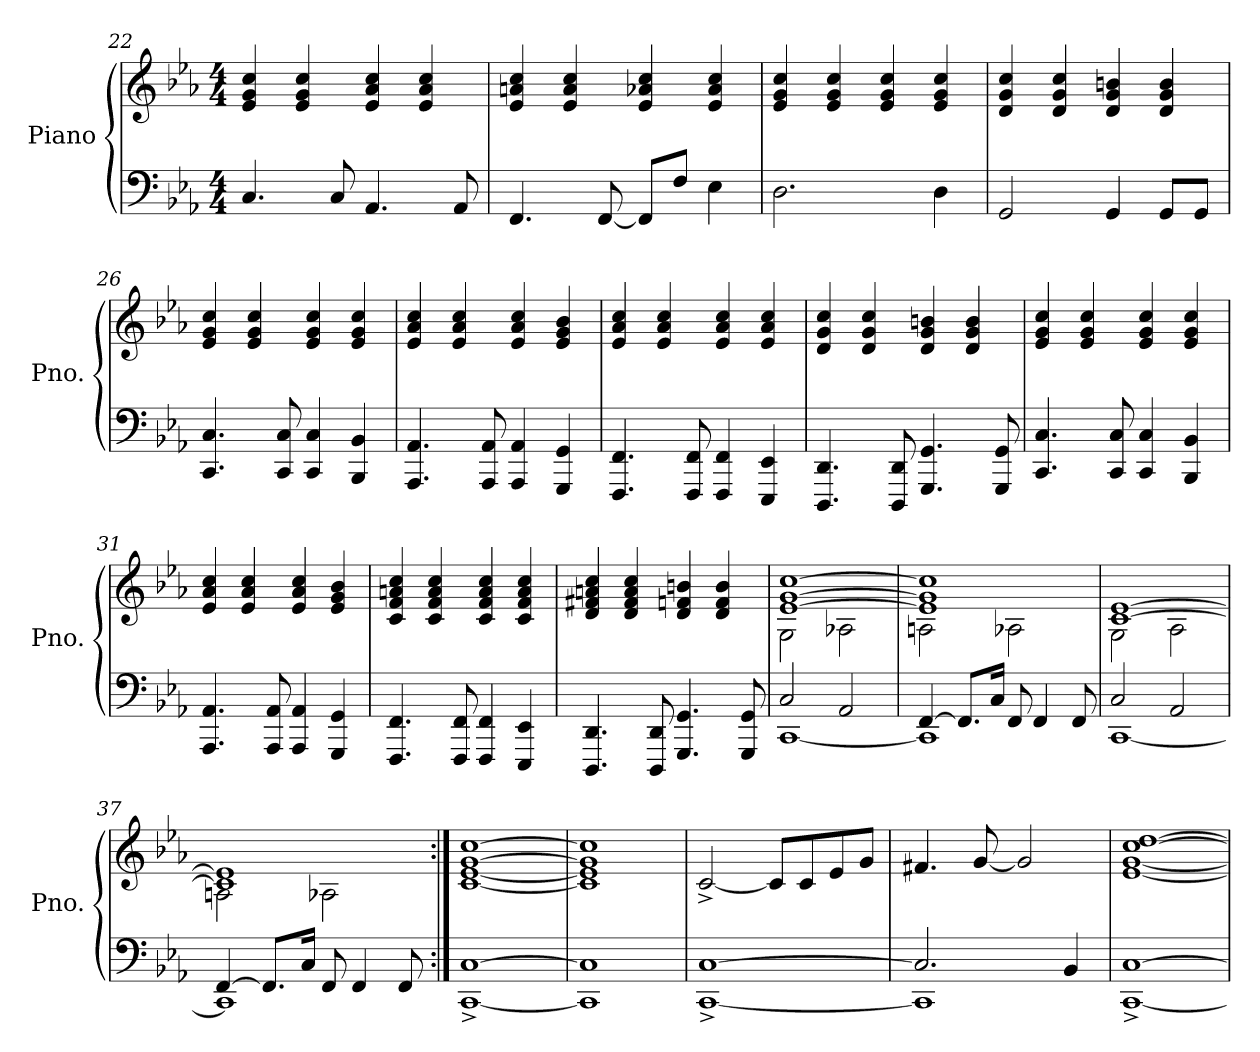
**kern	**kern
*part1	*part1
*staff2	*staff1
*I"Piano	*
*I'Pno.	*
!!LO:LB:g=z
*clefF4	*clefG2
*k[b-e-a-]	*k[b-e-a-]
*M4/4	*M4/4
=22	=22
4.C/	4e-/ 4g/ 4cc/
.	4e-/ 4g/ 4cc/
8C/	.
4.AA-/	4e-/ 4a-/ 4cc/
.	4e-/ 4a-/ 4cc/
8AA-/	.
=23	=23
4.FF/	4e-/ 4an/ 4cc/
.	4e-/ 4a/ 4cc/
[8FF/	.
8FF/L]	4e-/ 4a-X/ 4cc/
8F/J	.
4E-\	4e-/ 4a-/ 4cc/
=24	=24
2.D\	4e-/ 4g/ 4cc/
.	4e-/ 4g/ 4cc/
.	4e-/ 4g/ 4cc/
4D\	4e-/ 4g/ 4cc/
=25	=25
2GG/	4d/ 4g/ 4cc/
.	4d/ 4g/ 4cc/
4GG/	4d/ 4g/ 4bn/
8GG/L	4d/ 4g/ 4b/
8GG/J	.
=26	=26
4.CC/ 4.C/	4e-/ 4g/ 4cc/
.	4e-/ 4g/ 4cc/
8CC/ 8C/	.
4CC/ 4C/	4e-/ 4g/ 4cc/
4BBB-/ 4BB-/	4e-/ 4g/ 4cc/
=27	=27
4.AAA-/ 4.AA-/	4e-/ 4a-/ 4cc/
.	4e-/ 4a-/ 4cc/
8AAA-/ 8AA-/	.
4AAA-/ 4AA-/	4e-/ 4a-/ 4cc/
4GGG/ 4GG/	4e-/ 4g/ 4b-/
!!LO:PB:g=z
=28	=28
4.FFF/ 4.FF/	4e-/ 4a-/ 4cc/
.	4e-/ 4a-/ 4cc/
8FFF/ 8FF/	.
4FFF/ 4FF/	4e-/ 4a-/ 4cc/
4EEE-/ 4EE-/	4e-/ 4a-/ 4cc/
=29	=29
4.DDD/ 4.DD/	4d/ 4g/ 4cc/
.	4d/ 4g/ 4cc/
8DDD/ 8DD/	.
4.GGG/ 4.GG/	4d/ 4g/ 4bn/
.	4d/ 4g/ 4b/
8GGG/ 8GG/	.
=30	=30
4.CC/ 4.C/	4e-/ 4g/ 4cc/
.	4e-/ 4g/ 4cc/
8CC/ 8C/	.
4CC/ 4C/	4e-/ 4g/ 4cc/
4BBB-/ 4BB-/	4e-/ 4g/ 4cc/
=31	=31
4.AAA-/ 4.AA-/	4e-/ 4a-/ 4cc/
.	4e-/ 4a-/ 4cc/
8AAA-/ 8AA-/	.
4AAA-/ 4AA-/	4e-/ 4a-/ 4cc/
4GGG/ 4GG/	4e-/ 4g/ 4b-/
=32	=32
4.FFF/ 4.FF/	4c/ 4f/ 4an/ 4cc/
.	4c/ 4f/ 4a/ 4cc/
8FFF/ 8FF/	.
4FFF/ 4FF/	4c/ 4f/ 4a/ 4cc/
4EEE-/ 4EE-/	4c/ 4f/ 4a/ 4cc/
=33	=33
4.DDD/ 4.DD/	4d/ 4f#X/ 4an/ 4cc/
.	4d/ 4f#/ 4a/ 4cc/
8DDD/ 8DD/	.
4.GGG/ 4.GG/	4d/ 4fn/ 4bn/
.	4d/ 4f/ 4b/
8GGG/ 8GG/	.
!!LO:LB:g=z
=34	=34
*^	*^
2C/	[1CC	[1e- [1g [1cc	2G\
2AA-/	.	.	2A-X\
=35	=35	=35	=35
[4FF/	1CC]	1e-] 1g] 1cc]	2An\
8.FF/L]	.	.	.
16C/Jk	.	.	.
8FF/	.	.	2A-X\
4FF/	.	.	.
8FF/	.	.	.
=36	=36	=36	=36
2C/	[1CC	[1c [1e-	2G\
2AA-/	.	.	2A-\
=37	=37	=37	=37
[4FF/	1CC]	1c] 1e-]	2An\
8.FF/L]	.	.	.
16C/Jk	.	.	.
8FF/	.	.	2A-X\
4FF/	.	.	.
8FF/	.	.	.
*v	*v	*	*
*	*v	*v
=38:|!	=38:|!
[1CC^ [1C^	[1c [1e- [1g [1cc
=39	=39
1CC] 1C]	1c] 1e-] 1g] 1cc]
=40	=40
*^	*
[1C	[1CC^	[2c^/
.	.	8c/L]
.	.	8c/
.	.	8e-/
.	.	8g/J
!!LO:LB:g=z
=41	=41	=41
2.C/]	1CC]	4.f#X/
.	.	[8g/
.	.	2g/]
4BB-/	.	.
*v	*v	*
=42	=42
[1CC^ [1C^	[1e- [1g [1cc [1dd
=	=
*-	*-
